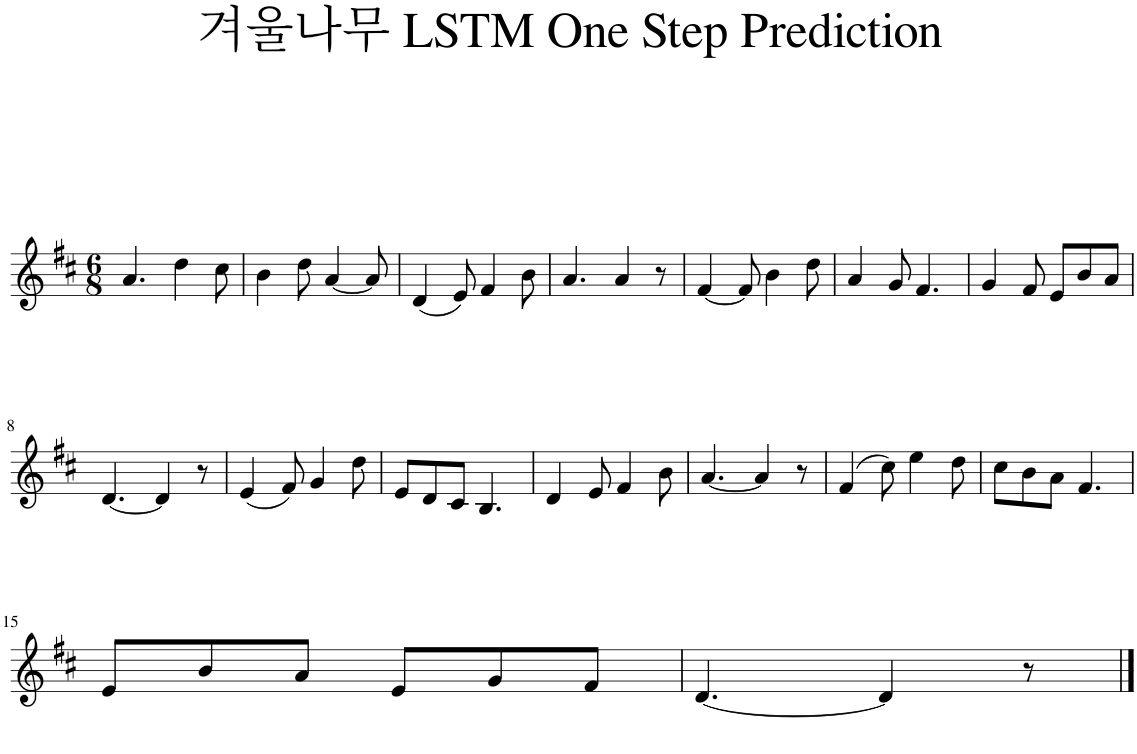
**kern
*part1
*staff1
*I"Piano
*I'Pno.
*clefG2
*k[f#c#]
*M6/8
=1
4.a/
4dd\
8cc#\
=2
4b\
8dd\
[4a/
8a/]
=3
(4d/
8e/)
4f#/
8b\
=4
4.a/
4a/
8r
=5
[4f#/
8f#/]
4b\
8dd\
=6
4a/
8g/
4.f#/
=7
4g/
8f#/
8e/L
8b/
8a/J
!!LO:LB:g=z
=8
[4.d/
4d/]
8r
=9
(4e/
8f#/)
4g/
8dd\
=10
8e/L
8d/
8c#/J
4.B/
=11
4d/
8e/
4f#/
8b\
=12
[4.a/
4a/]
8r
=13
(4f#/
8cc#\)
4ee\
8dd\
=14
8cc#\L
8b\
8a\J
4.f#/
!!LO:LB:g=z
=15
8e/L
8b/
8a/J
8e/L
8g/
8f#/J
=16
[4.d/
4d/]
8r
==
*-
